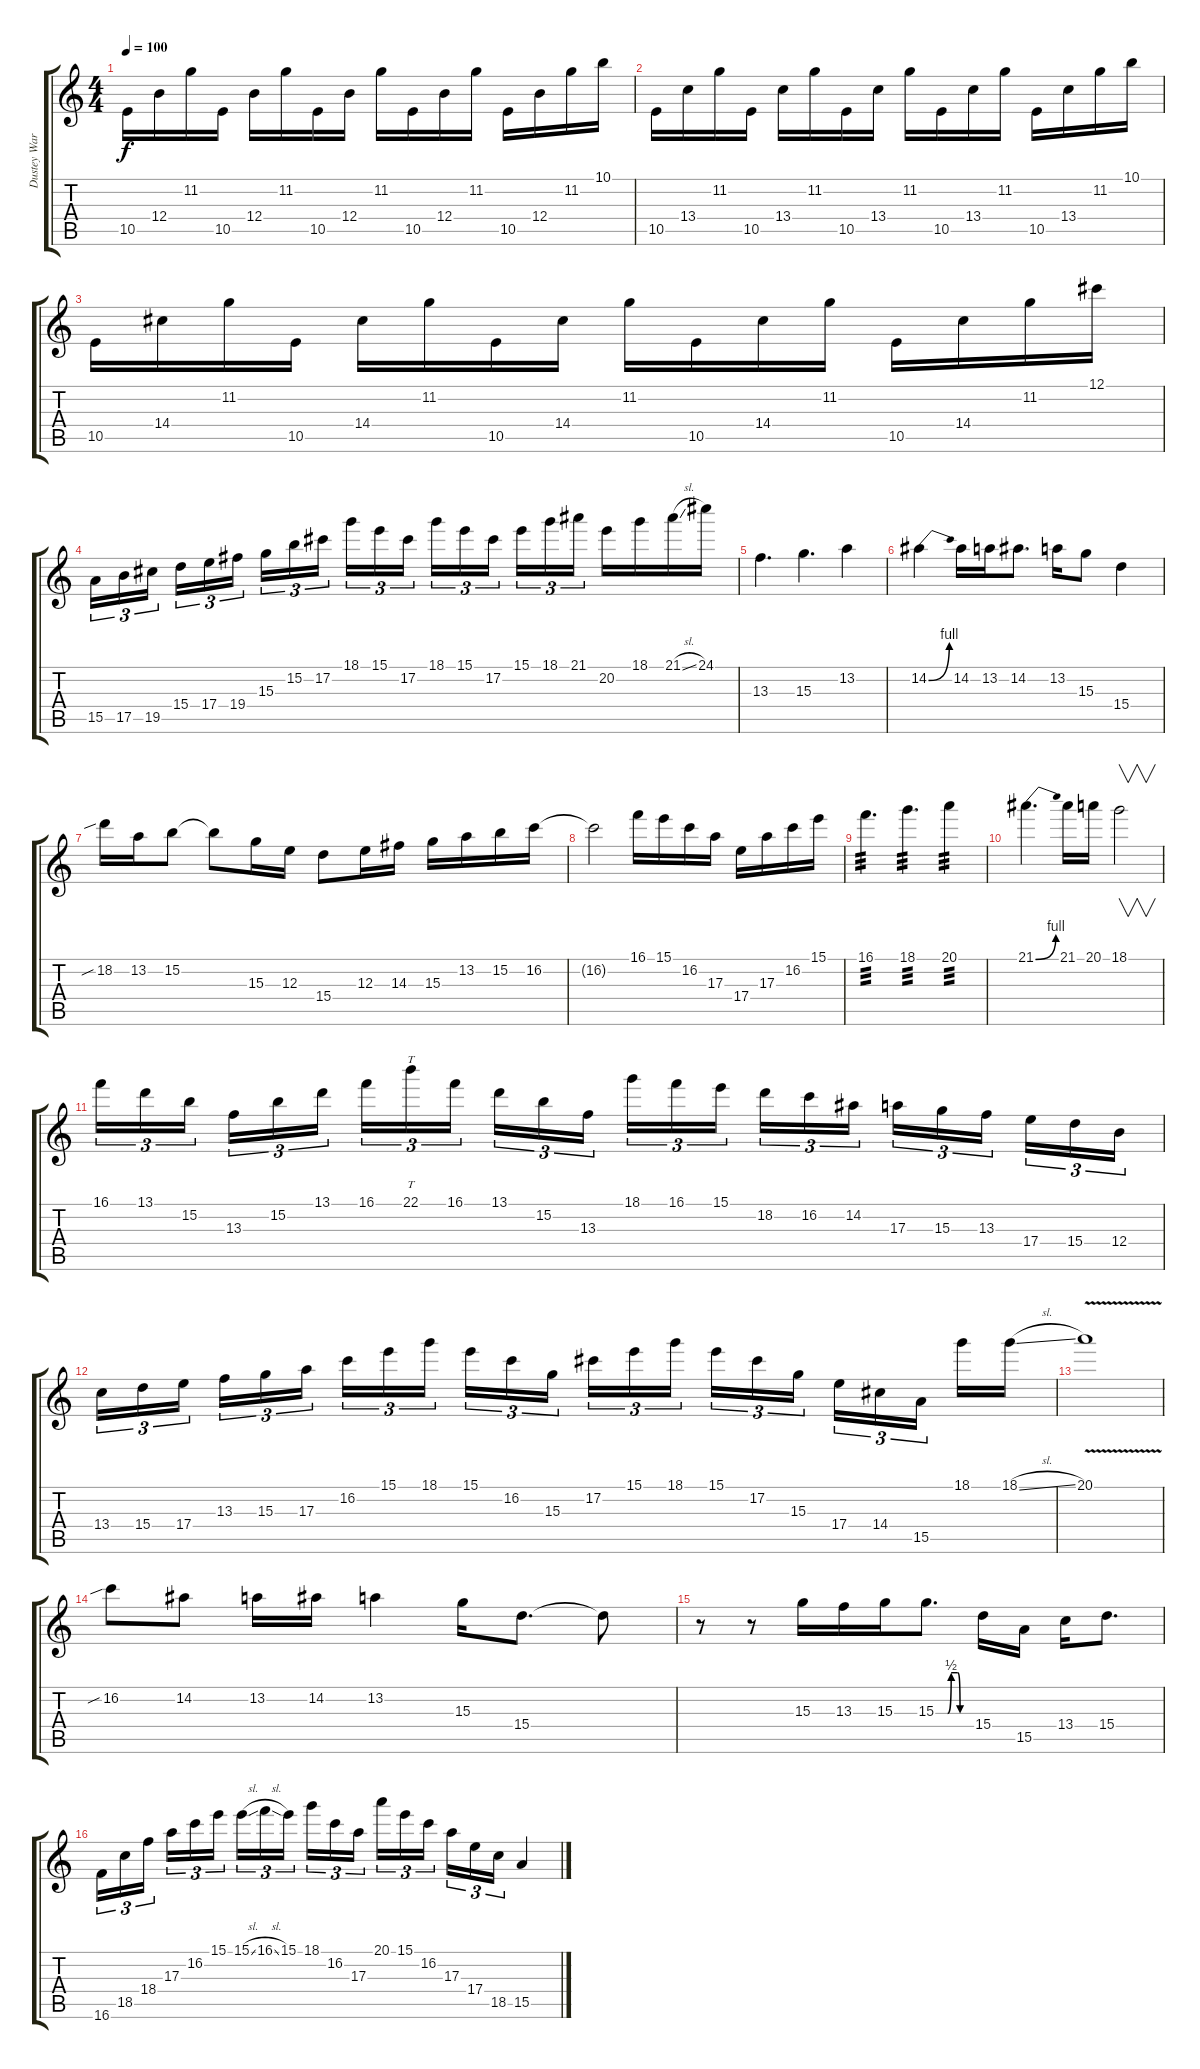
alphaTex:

\track ("Dustey Warring" "Dustey War") {instrument distortionguitar}
\staff {score tabs}
\tuning (Db4 Ab3 E3 B2 Gb2 Db2) {hide}
\ts (4 4)
\tempo 100
\clef g2
\ks c
10.5.16{dy f} 12.4.16 11.2.16 10.5.16 12.4.16 11.2.16 10.5.16 12.4.16 11.2.16 10.5.16 12.4.16 11.2.16 10.5.16 12.4.16 11.2.16 10.1.16 |
10.5.16 13.4.16 11.2.16 10.5.16 13.4.16 11.2.16 10.5.16 13.4.16 11.2.16 10.5.16 13.4.16 11.2.16 10.5.16 13.4.16 11.2.16 10.1.16 |
10.5.16 14.4.16 11.2.16 10.5.16 14.4.16 11.2.16 10.5.16 14.4.16 11.2.16 10.5.16 14.4.16 11.2.16 10.5.16 14.4.16 11.2.16 12.1.16 |
15.5.16{tu (3 2)} 17.5.16{tu (3 2)} 19.5.16{tu (3 2) beam splitsecondary} 15.4.16{tu (3 2)} 17.4.16{tu (3 2)} 19.4.16{tu (3 2)} 15.3.16{tu (3 2)} 15.2.16{tu (3 2)} 17.2.16{tu (3 2) beam splitsecondary} 18.1.16{tu (3 2)} 15.1.16{tu (3 2)} 17.2.16{tu (3 2)} 18.1.16{tu (3 2)} 15.1.16{tu (3 2)} 17.2.16{tu (3 2) beam splitsecondary} 15.1.16{tu (3 2)} 18.1.16{tu (3 2)} 21.1.16{tu (3 2)} 20.2.16 18.1.16 21.1{sl}.16 24.1.16 |
13.3.4{d} 15.3.4{d} 13.2.4 |
14.2{be (bend 0 0 60 4)}.4 14.2.16 13.2.16 14.2.8{d} 13.2.16 15.3.8 15.4.4 |
18.2{sib}.16 13.2.16 15.2.8 15.2{t}.8 15.3.16 12.3.16 15.4.8 12.3.16 14.3.16 15.3.16 13.2.16 15.2.16 16.2.16 |
16.2{t}.2 16.1.16 15.1.16 16.2.16 17.3.16 17.4.16 17.3.16 16.2.16 15.1.16 |
16.1.4{d tp 3} 18.1.4{d tp 3} 20.1.4{tp 3} |
21.1{be (bend 0 0 60 4)}.4{d} 21.1.16 20.1.16 18.1.2{v} |
16.1.16{tu (3 2)} 13.1.16{tu (3 2)} 15.2.16{tu (3 2) beam splitsecondary} 13.3.16{tu (3 2)} 15.2.16{tu (3 2)} 13.1.16{tu (3 2)} 16.1.16{tu (3 2)} 22.1.16{tt tu (3 2)} 16.1.16{tu (3 2) beam splitsecondary} 13.1.16{tu (3 2)} 15.2.16{tu (3 2)} 13.3.16{tu (3 2)} 18.1.16{tu (3 2)} 16.1.16{tu (3 2)} 15.1.16{tu (3 2) beam splitsecondary} 18.2.16{tu (3 2)} 16.2.16{tu (3 2)} 14.2.16{tu (3 2)} 17.3.16{tu (3 2)} 15.3.16{tu (3 2)} 13.3.16{tu (3 2) beam splitsecondary} 17.4.16{tu (3 2)} 15.4.16{tu (3 2)} 12.4.16{tu (3 2)} |
13.4.16{tu (3 2)} 15.4.16{tu (3 2)} 17.4.16{tu (3 2) beam splitsecondary} 13.3.16{tu (3 2)} 15.3.16{tu (3 2)} 17.3.16{tu (3 2)} 16.2.16{tu (3 2)} 15.1.16{tu (3 2)} 18.1.16{tu (3 2) beam splitsecondary} 15.1.16{tu (3 2)} 16.2.16{tu (3 2)} 15.3.16{tu (3 2)} 17.2.16{tu (3 2)} 15.1.16{tu (3 2)} 18.1.16{tu (3 2) beam splitsecondary} 15.1.16{tu (3 2)} 17.2.16{tu (3 2)} 15.3.16{tu (3 2)} 17.4.16{tu (3 2)} 14.4.16{tu (3 2)} 15.5.16{tu (3 2) beam splitsecondary} 18.1.16 18.1{sl}.16 |
20.1{v}.1 |
16.2{sib}.8 14.2.8 13.2.16 14.2.16 13.2.4 15.3.16 15.4.8{d} 15.4{t}.8 |
r.8 r.8 15.3.16 13.3.16 15.3.16 15.3{be (custom 0 0 10 0 20 0 26 2 37 2 41 0 60 0)}.8{d} 15.4.16 15.5.16 13.4.16 15.4.8{d} |
16.6.16{tu (3 2)} 18.5.16{tu (3 2)} 18.4.16{tu (3 2) beam splitsecondary} 17.3.16{tu (3 2)} 16.2.16{tu (3 2)} 15.1.16{tu (3 2)} 15.1{sl}.16{tu (3 2)} 16.1{sl}.16{tu (3 2)} 15.1.16{tu (3 2) beam splitsecondary} 18.1.16{tu (3 2)} 16.2.16{tu (3 2)} 17.3.16{tu (3 2)} 20.1.16{tu (3 2)} 15.1.16{tu (3 2)} 16.2.16{tu (3 2) beam splitsecondary} 17.3.16{tu (3 2)} 17.4.16{tu (3 2)} 18.5.16{tu (3 2)} 15.5.4
